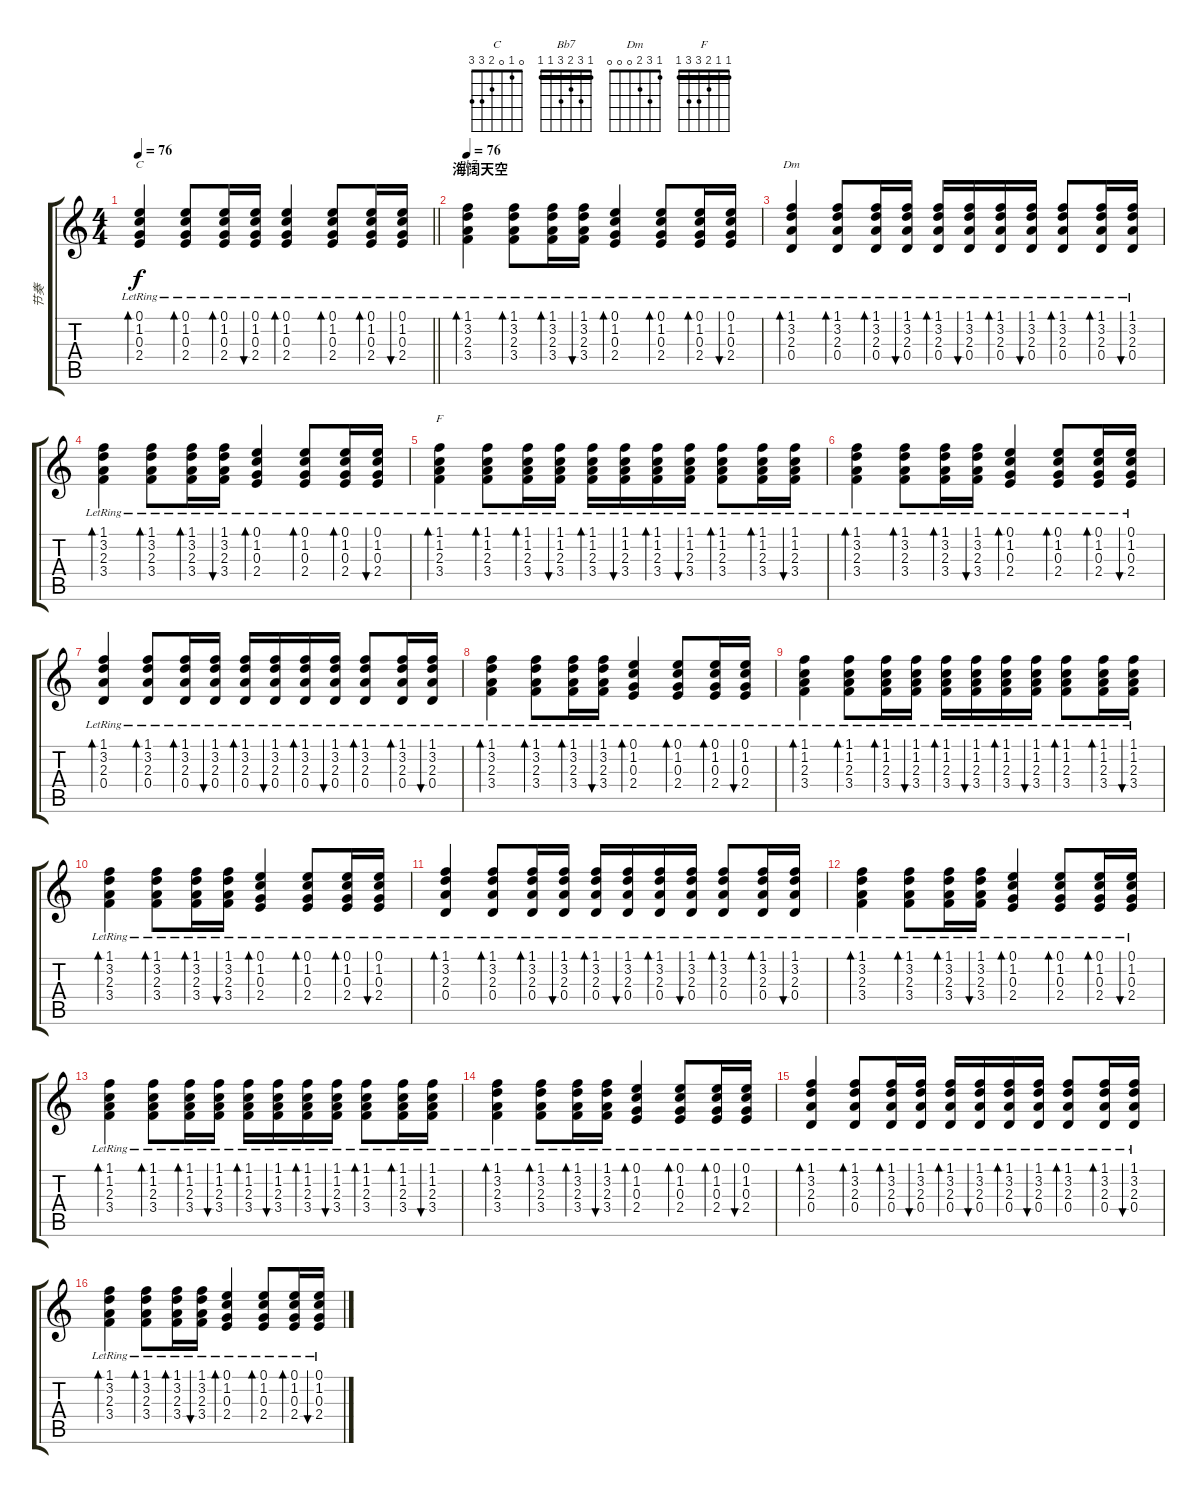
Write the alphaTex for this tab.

\track ("节奏" "节奏") {instrument acousticguitarsteel}
\staff {score tabs}
\tuning (E4 B3 G3 D3 A2 E2) {hide}
\chord ("C" 0 1 0 2 3 3)
\chord ("Bb7" 1 3 2 3 1 1) {barre 1}
\chord ("Dm" 1 3 2 0 0 0)
\chord ("F" 1 1 2 3 3 1) {barre 1}
\ts (4 4)
\tempo 76
\clef g2
\barLineRight lightlight
\ks c
(0.1{lr} 1.2{lr} 0.3{lr} 2.4{lr}).4{bd 60 ch "C" dy f} (0.1{lr} 1.2{lr} 0.3{lr} 2.4{lr}).8{bd 60} (0.1{lr} 1.2{lr} 0.3{lr} 2.4{lr}).16{bd 60} (0.1{lr} 1.2{lr} 0.3{lr} 2.4{lr}).16{bu 60} (0.1{lr} 1.2{lr} 0.3{lr} 2.4{lr}).4{bd 60} (0.1{lr} 1.2{lr} 0.3{lr} 2.4{lr}).8{bd 60} (0.1{lr} 1.2{lr} 0.3{lr} 2.4{lr}).16{bd 60} (0.1{lr} 1.2{lr} 0.3{lr} 2.4{lr}).16{bu 60} |
\section ("" "海阔天空")
\tempo 76
(1.1{lr} 3.2{lr} 2.3{lr} 3.4{lr}).4{bd 60 ch "Bb7"} (1.1{lr} 3.2{lr} 2.3{lr} 3.4{lr}).8{bd 60} (1.1{lr} 3.2{lr} 2.3{lr} 3.4{lr}).16{bd 60} (1.1{lr} 3.2{lr} 2.3{lr} 3.4{lr}).16{bu 60} (0.1{lr} 1.2{lr} 0.3{lr} 2.4{lr}).4{bd 60} (0.1{lr} 1.2{lr} 0.3{lr} 2.4{lr}).8{bd 60} (0.1{lr} 1.2{lr} 0.3{lr} 2.4{lr}).16{bd 60} (0.1{lr} 1.2{lr} 0.3{lr} 2.4{lr}).16{bu 60} |
(1.1{lr} 3.2{lr} 2.3{lr} 0.4{lr}).4{bd 60 ch "Dm"} (1.1{lr} 3.2{lr} 2.3{lr} 0.4{lr}).8{bd 60} (1.1{lr} 3.2{lr} 2.3{lr} 0.4{lr}).16{bd 60} (1.1{lr} 3.2{lr} 2.3{lr} 0.4{lr}).16{bu 60} (1.1{lr} 3.2{lr} 2.3{lr} 0.4{lr}).16{bd 60} (1.1{lr} 3.2{lr} 2.3{lr} 0.4{lr}).16{bu 60} (1.1{lr} 3.2{lr} 2.3{lr} 0.4{lr}).16{bd 60} (1.1{lr} 3.2{lr} 2.3{lr} 0.4{lr}).16{bu 60} (1.1{lr} 3.2{lr} 2.3{lr} 0.4{lr}).8{bd 60} (1.1{lr} 3.2{lr} 2.3{lr} 0.4{lr}).16{bd 60} (1.1{lr} 3.2{lr} 2.3{lr} 0.4{lr}).16{bu 60} |
(1.1{lr} 3.2{lr} 2.3{lr} 3.4{lr}).4{bd 60} (1.1{lr} 3.2{lr} 2.3{lr} 3.4{lr}).8{bd 60} (1.1{lr} 3.2{lr} 2.3{lr} 3.4{lr}).16{bd 60} (1.1{lr} 3.2{lr} 2.3{lr} 3.4{lr}).16{bu 60} (0.1{lr} 1.2{lr} 0.3{lr} 2.4{lr}).4{bd 60} (0.1{lr} 1.2{lr} 0.3{lr} 2.4{lr}).8{bd 60} (0.1{lr} 1.2{lr} 0.3{lr} 2.4{lr}).16{bd 60} (0.1{lr} 1.2{lr} 0.3{lr} 2.4{lr}).16{bu 60} |
(1.1{lr} 1.2{lr} 2.3{lr} 3.4{lr}).4{bd 60 ch "F"} (1.1{lr} 1.2{lr} 2.3{lr} 3.4{lr}).8{bd 60} (1.1{lr} 1.2{lr} 2.3{lr} 3.4{lr}).16{bd 60} (1.1{lr} 1.2{lr} 2.3{lr} 3.4{lr}).16{bu 60} (1.1{lr} 1.2{lr} 2.3{lr} 3.4{lr}).16{bd 60} (1.1{lr} 1.2{lr} 2.3{lr} 3.4{lr}).16{bu 60} (1.1{lr} 1.2{lr} 2.3{lr} 3.4{lr}).16{bd 60} (1.1{lr} 1.2{lr} 2.3{lr} 3.4{lr}).16{bu 60} (1.1{lr} 1.2{lr} 2.3{lr} 3.4{lr}).8{bd 60} (1.1{lr} 1.2{lr} 2.3{lr} 3.4{lr}).16{bd 60} (1.1{lr} 1.2{lr} 2.3{lr} 3.4{lr}).16{bu 60} |
(1.1{lr} 3.2{lr} 2.3{lr} 3.4{lr}).4{bd 60} (1.1{lr} 3.2{lr} 2.3{lr} 3.4{lr}).8{bd 60} (1.1{lr} 3.2{lr} 2.3{lr} 3.4{lr}).16{bd 60} (1.1{lr} 3.2{lr} 2.3{lr} 3.4{lr}).16{bu 60} (0.1{lr} 1.2{lr} 0.3{lr} 2.4{lr}).4{bd 60} (0.1{lr} 1.2{lr} 0.3{lr} 2.4{lr}).8{bd 60} (0.1{lr} 1.2{lr} 0.3{lr} 2.4{lr}).16{bd 60} (0.1{lr} 1.2{lr} 0.3{lr} 2.4{lr}).16{bu 60} |
(1.1{lr} 3.2{lr} 2.3{lr} 0.4{lr}).4{bd 60} (1.1{lr} 3.2{lr} 2.3{lr} 0.4{lr}).8{bd 60} (1.1{lr} 3.2{lr} 2.3{lr} 0.4{lr}).16{bd 60} (1.1{lr} 3.2{lr} 2.3{lr} 0.4{lr}).16{bu 60} (1.1{lr} 3.2{lr} 2.3{lr} 0.4{lr}).16{bd 60} (1.1{lr} 3.2{lr} 2.3{lr} 0.4{lr}).16{bu 60} (1.1{lr} 3.2{lr} 2.3{lr} 0.4{lr}).16{bd 60} (1.1{lr} 3.2{lr} 2.3{lr} 0.4{lr}).16{bu 60} (1.1{lr} 3.2{lr} 2.3{lr} 0.4{lr}).8{bd 60} (1.1{lr} 3.2{lr} 2.3{lr} 0.4{lr}).16{bd 60} (1.1{lr} 3.2{lr} 2.3{lr} 0.4{lr}).16{bu 60} |
(1.1{lr} 3.2{lr} 2.3{lr} 3.4{lr}).4{bd 60} (1.1{lr} 3.2{lr} 2.3{lr} 3.4{lr}).8{bd 60} (1.1{lr} 3.2{lr} 2.3{lr} 3.4{lr}).16{bd 60} (1.1{lr} 3.2{lr} 2.3{lr} 3.4{lr}).16{bu 60} (0.1{lr} 1.2{lr} 0.3{lr} 2.4{lr}).4{bd 60} (0.1{lr} 1.2{lr} 0.3{lr} 2.4{lr}).8{bd 60} (0.1{lr} 1.2{lr} 0.3{lr} 2.4{lr}).16{bd 60} (0.1{lr} 1.2{lr} 0.3{lr} 2.4{lr}).16{bu 60} |
(1.1{lr} 1.2{lr} 2.3{lr} 3.4{lr}).4{bd 60} (1.1{lr} 1.2{lr} 2.3{lr} 3.4{lr}).8{bd 60} (1.1{lr} 1.2{lr} 2.3{lr} 3.4{lr}).16{bd 60} (1.1{lr} 1.2{lr} 2.3{lr} 3.4{lr}).16{bu 60} (1.1{lr} 1.2{lr} 2.3{lr} 3.4{lr}).16{bd 60} (1.1{lr} 1.2{lr} 2.3{lr} 3.4{lr}).16{bu 60} (1.1{lr} 1.2{lr} 2.3{lr} 3.4{lr}).16{bd 60} (1.1{lr} 1.2{lr} 2.3{lr} 3.4{lr}).16{bu 60} (1.1{lr} 1.2{lr} 2.3{lr} 3.4{lr}).8{bd 60} (1.1{lr} 1.2{lr} 2.3{lr} 3.4{lr}).16{bd 60} (1.1{lr} 1.2{lr} 2.3{lr} 3.4{lr}).16{bu 60} |
(1.1{lr} 3.2{lr} 2.3{lr} 3.4{lr}).4{bd 60} (1.1{lr} 3.2{lr} 2.3{lr} 3.4{lr}).8{bd 60} (1.1{lr} 3.2{lr} 2.3{lr} 3.4{lr}).16{bd 60} (1.1{lr} 3.2{lr} 2.3{lr} 3.4{lr}).16{bu 60} (0.1{lr} 1.2{lr} 0.3{lr} 2.4{lr}).4{bd 60} (0.1{lr} 1.2{lr} 0.3{lr} 2.4{lr}).8{bd 60} (0.1{lr} 1.2{lr} 0.3{lr} 2.4{lr}).16{bd 60} (0.1{lr} 1.2{lr} 0.3{lr} 2.4{lr}).16{bu 60} |
(1.1{lr} 3.2{lr} 2.3{lr} 0.4{lr}).4{bd 60} (1.1{lr} 3.2{lr} 2.3{lr} 0.4{lr}).8{bd 60} (1.1{lr} 3.2{lr} 2.3{lr} 0.4{lr}).16{bd 60} (1.1{lr} 3.2{lr} 2.3{lr} 0.4{lr}).16{bu 60} (1.1{lr} 3.2{lr} 2.3{lr} 0.4{lr}).16{bd 60} (1.1{lr} 3.2{lr} 2.3{lr} 0.4{lr}).16{bu 60} (1.1{lr} 3.2{lr} 2.3{lr} 0.4{lr}).16{bd 60} (1.1{lr} 3.2{lr} 2.3{lr} 0.4{lr}).16{bu 60} (1.1{lr} 3.2{lr} 2.3{lr} 0.4{lr}).8{bd 60} (1.1{lr} 3.2{lr} 2.3{lr} 0.4{lr}).16{bd 60} (1.1{lr} 3.2{lr} 2.3{lr} 0.4{lr}).16{bu 60} |
(1.1{lr} 3.2{lr} 2.3{lr} 3.4{lr}).4{bd 60} (1.1{lr} 3.2{lr} 2.3{lr} 3.4{lr}).8{bd 60} (1.1{lr} 3.2{lr} 2.3{lr} 3.4{lr}).16{bd 60} (1.1{lr} 3.2{lr} 2.3{lr} 3.4{lr}).16{bu 60} (0.1{lr} 1.2{lr} 0.3{lr} 2.4{lr}).4{bd 60} (0.1{lr} 1.2{lr} 0.3{lr} 2.4{lr}).8{bd 60} (0.1{lr} 1.2{lr} 0.3{lr} 2.4{lr}).16{bd 60} (0.1{lr} 1.2{lr} 0.3{lr} 2.4{lr}).16{bu 60} |
(1.1{lr} 1.2{lr} 2.3{lr} 3.4{lr}).4{bd 60} (1.1{lr} 1.2{lr} 2.3{lr} 3.4{lr}).8{bd 60} (1.1{lr} 1.2{lr} 2.3{lr} 3.4{lr}).16{bd 60} (1.1{lr} 1.2{lr} 2.3{lr} 3.4{lr}).16{bu 60} (1.1{lr} 1.2{lr} 2.3{lr} 3.4{lr}).16{bd 60} (1.1{lr} 1.2{lr} 2.3{lr} 3.4{lr}).16{bu 60} (1.1{lr} 1.2{lr} 2.3{lr} 3.4{lr}).16{bd 60} (1.1{lr} 1.2{lr} 2.3{lr} 3.4{lr}).16{bu 60} (1.1{lr} 1.2{lr} 2.3{lr} 3.4{lr}).8{bd 60} (1.1{lr} 1.2{lr} 2.3{lr} 3.4{lr}).16{bd 60} (1.1{lr} 1.2{lr} 2.3{lr} 3.4{lr}).16{bu 60} |
(1.1{lr} 3.2{lr} 2.3{lr} 3.4{lr}).4{bd 60} (1.1{lr} 3.2{lr} 2.3{lr} 3.4{lr}).8{bd 60} (1.1{lr} 3.2{lr} 2.3{lr} 3.4{lr}).16{bd 60} (1.1{lr} 3.2{lr} 2.3{lr} 3.4{lr}).16{bu 60} (0.1{lr} 1.2{lr} 0.3{lr} 2.4{lr}).4{bd 60} (0.1{lr} 1.2{lr} 0.3{lr} 2.4{lr}).8{bd 60} (0.1{lr} 1.2{lr} 0.3{lr} 2.4{lr}).16{bd 60} (0.1{lr} 1.2{lr} 0.3{lr} 2.4{lr}).16{bu 60} |
(1.1{lr} 3.2{lr} 2.3{lr} 0.4{lr}).4{bd 60} (1.1{lr} 3.2{lr} 2.3{lr} 0.4{lr}).8{bd 60} (1.1{lr} 3.2{lr} 2.3{lr} 0.4{lr}).16{bd 60} (1.1{lr} 3.2{lr} 2.3{lr} 0.4{lr}).16{bu 60} (1.1{lr} 3.2{lr} 2.3{lr} 0.4{lr}).16{bd 60} (1.1{lr} 3.2{lr} 2.3{lr} 0.4{lr}).16{bu 60} (1.1{lr} 3.2{lr} 2.3{lr} 0.4{lr}).16{bd 60} (1.1{lr} 3.2{lr} 2.3{lr} 0.4{lr}).16{bu 60} (1.1{lr} 3.2{lr} 2.3{lr} 0.4{lr}).8{bd 60} (1.1{lr} 3.2{lr} 2.3{lr} 0.4{lr}).16{bd 60} (1.1{lr} 3.2{lr} 2.3{lr} 0.4{lr}).16{bu 60} |
(1.1{lr} 3.2{lr} 2.3{lr} 3.4{lr}).4{bd 60} (1.1{lr} 3.2{lr} 2.3{lr} 3.4{lr}).8{bd 60} (1.1{lr} 3.2{lr} 2.3{lr} 3.4{lr}).16{bd 60} (1.1{lr} 3.2{lr} 2.3{lr} 3.4{lr}).16{bu 60} (0.1{lr} 1.2{lr} 0.3{lr} 2.4{lr}).4{bd 60} (0.1{lr} 1.2{lr} 0.3{lr} 2.4{lr}).8{bd 60} (0.1{lr} 1.2{lr} 0.3{lr} 2.4{lr}).16{bd 60} (0.1{lr} 1.2{lr} 0.3{lr} 2.4{lr}).16{bu 60}
